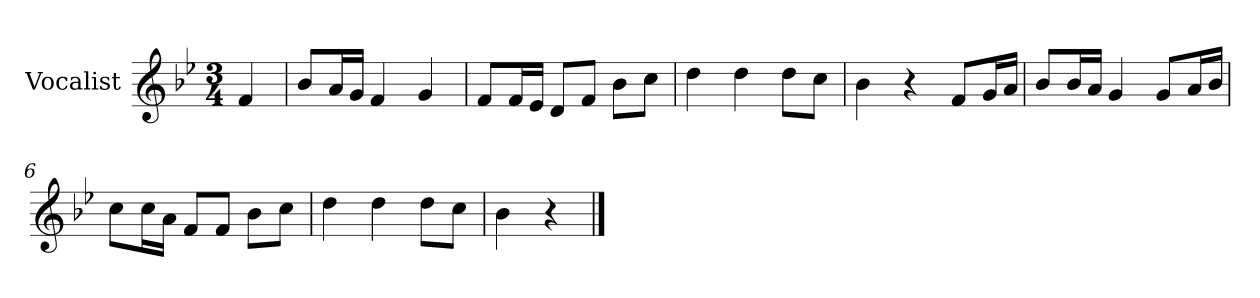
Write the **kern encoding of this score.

**kern
*part1
*staff1
*I"Vocalist
*k[b-e-]
*B-:
*M3/4
=
4f
=1
8b-L
16aL
16gJJ
4f
4g
=2
8fL
16fL
16e-JJ
8dL
8fJ
8b-L
8ccJ
=3
4dd
4dd
8ddL
8ccJ
=4
4b-
4r
8fL
16gL
16aJJ
=5
8b-L
16b-L
16aJJ
4g
8gL
16aL
16b-JJ
=6
8ccL
16ccL
16aJJ
8fL
8fJ
8b-L
8ccJ
=7
4dd
4dd
8ddL
8ccJ
=8
4b-
4r
==
*-
